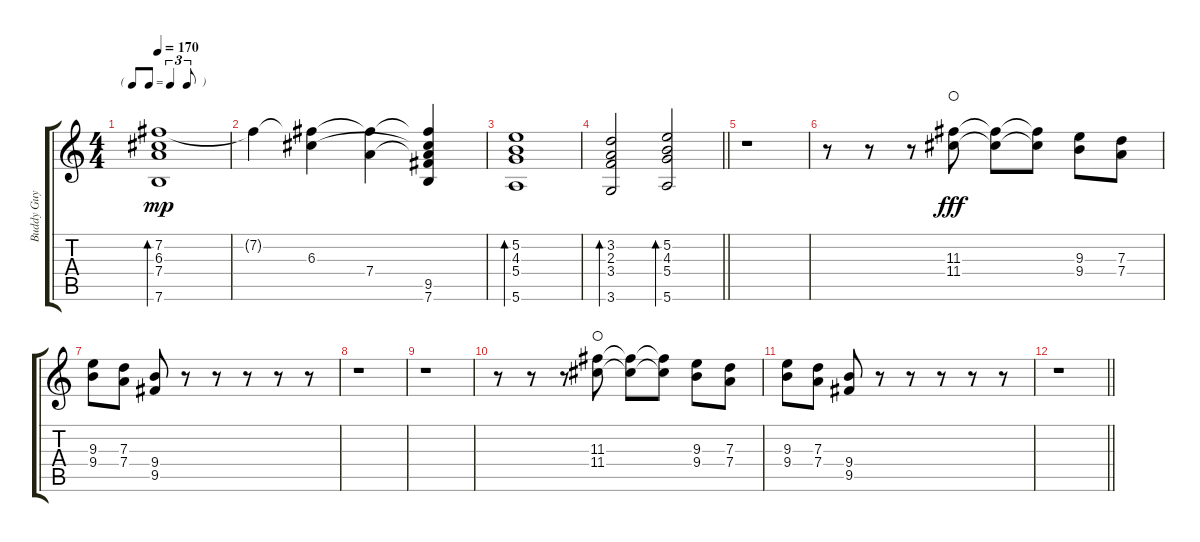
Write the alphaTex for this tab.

\track ("Buddy Guy" "Buddy Guy") {instrument electricguitarclean}
\staff {score tabs}
\tuning (E4 B3 G3 D3 A2 E2) {hide}
\ts (4 4)
\tf triplet8th
\tempo 170
\clef g2
\ks c
(7.2 6.3 7.4 7.6).1{bd 240 dy mp} |
7.2{t}.4 (7.2{t} 6.3).4 (7.2{t} 7.4).4 (7.2{t} 6.3{t} 7.4{t} 9.5{t} 7.6).4 |
(5.2 4.3 5.4 5.6).1{bd 240} |
\barLineRight lightlight
(3.2 2.3 3.4 3.6).2{bd 240} (5.2 4.3 5.4 5.6).2{bd 240} |
r.1 |
r.8 r.8 r.8 (11.3 11.4).8{dy fff waho} (11.3{t} 11.4{t}).8 (11.3{t} 11.4{t}).8 (9.3 9.4).8 (7.3 7.4).8 |
(9.3 9.4).8 (7.3 7.4).8 (9.4 9.5).8 r.8 r.8 r.8 r.8 r.8 |
r.1 |
r.1 |
r.8 r.8 r.8 (11.3 11.4).8{waho} (11.3{t} 11.4{t}).8 (11.3{t} 11.4{t}).8 (9.3 9.4).8 (7.3 7.4).8 |
(9.3 9.4).8 (7.3 7.4).8 (9.4 9.5).8 r.8 r.8 r.8 r.8 r.8 |
\barLineRight lightlight
r.1
